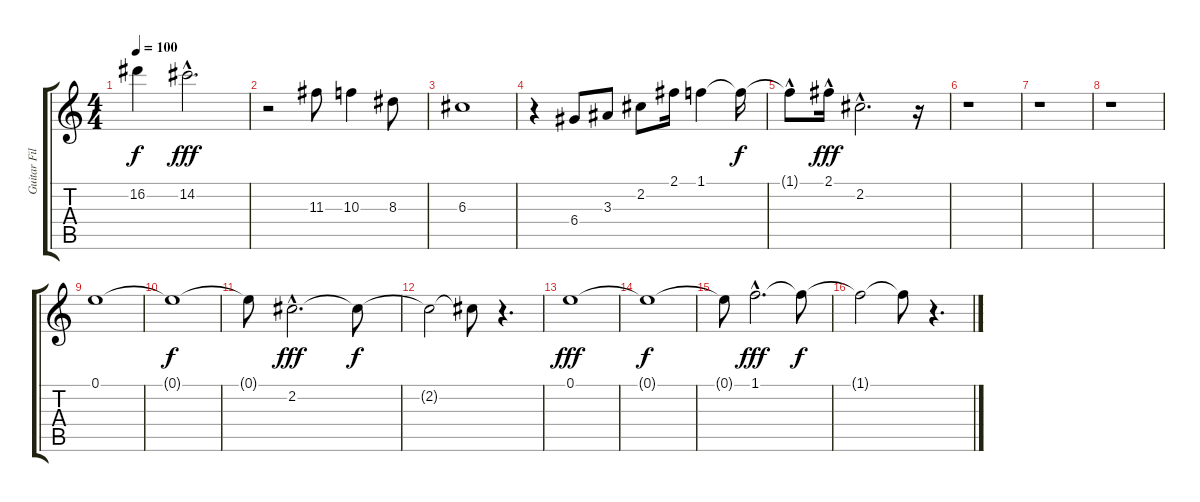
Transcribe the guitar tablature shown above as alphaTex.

\track ("Guitar Fills" "Guitar Fil") {instrument electricguitarjazz}
\staff {score tabs}
\tuning (E4 B3 G3 D3 A2 E2) {hide}
\ts (4 4)
\tempo 100
\clef g2
\ks c
16.2{t}.4{dy f} 14.2{hac}.2{d dy fff} |
r.2 11.3.8 10.3.4 8.3.8 |
6.3.1 |
r.4 6.4.8 3.3.8 2.2.8 2.1.16 1.1.4 1.1{t}.16{dy f} |
1.1{hac t}.8 2.1{hac}.16{dy fff} 2.2{hac}.2{d} r.16 |
r.1 |
r.1 |
r.1 |
0.1.1 |
0.1{t}.1{dy f} |
0.1{t}.8 2.2{hac}.2{d dy fff} 2.2{t}.8{dy f} |
2.2{t}.2 2.2{t}.8 r.4{d} |
0.1.1{dy fff} |
0.1{t}.1{dy f} |
0.1{t}.8 1.1{hac}.2{d dy fff} 1.1{t}.8{dy f} |
1.1{t}.2 1.1{t}.8 r.4{d}
